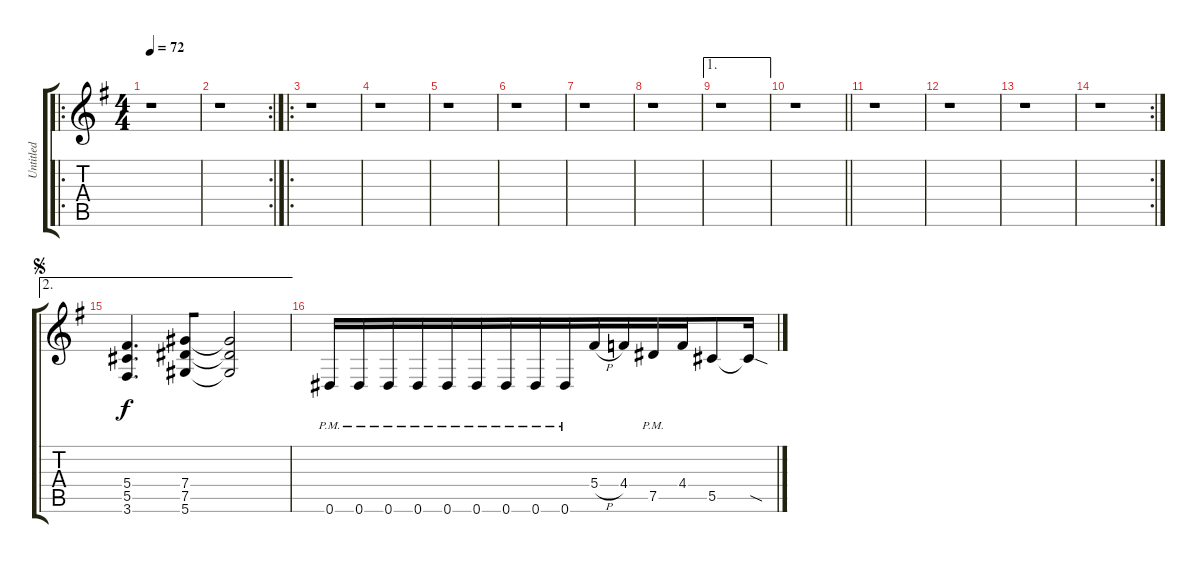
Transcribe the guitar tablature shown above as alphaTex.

\track ("Untitled" "Untitled") {instrument distortionguitar}
\staff {score tabs}
\tuning (Eb4 Bb3 Gb3 Db3 Ab2 Eb2) {hide}
\ro
\ts (4 4)
\tempo 72
\clef g2
\ks g
r.1{dy f instrument distortionguitar} |
\rc 2
r.1 |
\ro
r.1 |
r.1 |
r.1 |
r.1 |
r.1 |
r.1 |
\ae 1
r.1 |
\barLineRight lightlight
r.1 |
r.1 |
r.1 |
r.1 |
\rc 2
r.1 |
\ae 2
\jump segno
(5.4 5.5 3.6).4{d beam merge} (7.4 7.5 5.6).8{beam merge} (7.4{t} 7.5{t} 5.6{t}).2 |
0.6{pm}.16 0.6{pm}.16 0.6{pm}.16{beam merge} 0.6{pm}.16{beam merge} 0.6{pm}.16{beam merge} 0.6{pm}.16{beam merge} 0.6{pm}.16{beam merge} 0.6{pm}.16{beam merge} 0.6{pm}.16{beam merge} 5.4{h}.16{beam merge} 4.4.16{beam merge} 7.5{pm}.16{beam merge} 4.4.16{beam merge} 5.5.8{beam merge} 5.5{sod t}.16
